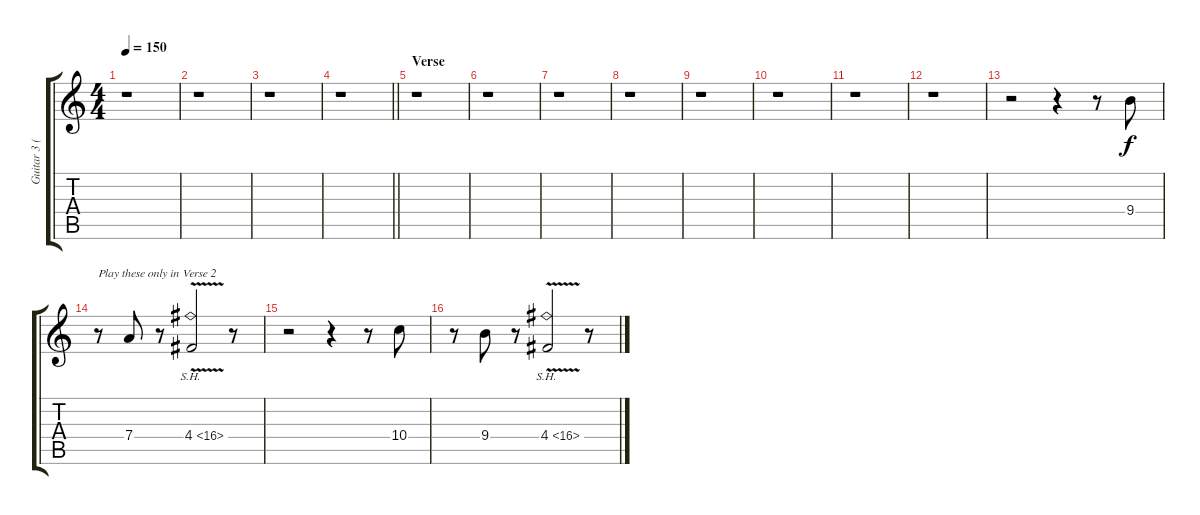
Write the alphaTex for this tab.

\track ("Guitar 3 (Gers)" "Guitar 3 (") {instrument distortionguitar}
\staff {score tabs}
\tuning (E4 B3 G3 D3 A2 E2) {hide}
\ts (4 4)
\tempo 150
\clef g2
\ks c
r.1{dy f} |
r.1 |
r.1 |
\barLineRight lightlight
r.1 |
\section ("" "Verse")
r.1 |
r.1 |
r.1 |
r.1 |
r.1 |
r.1 |
r.1 |
r.1 |
r.2{volume 10} r.4 r.8 9.4.8 |
r.8{txt "Play these only in Verse 2"} 7.4.8 r.8 4.4{sh 12 v}.2 r.8 |
r.2 r.4 r.8 10.4.8 |
r.8 9.4.8 r.8 4.4{sh 12 v}.2 r.8
